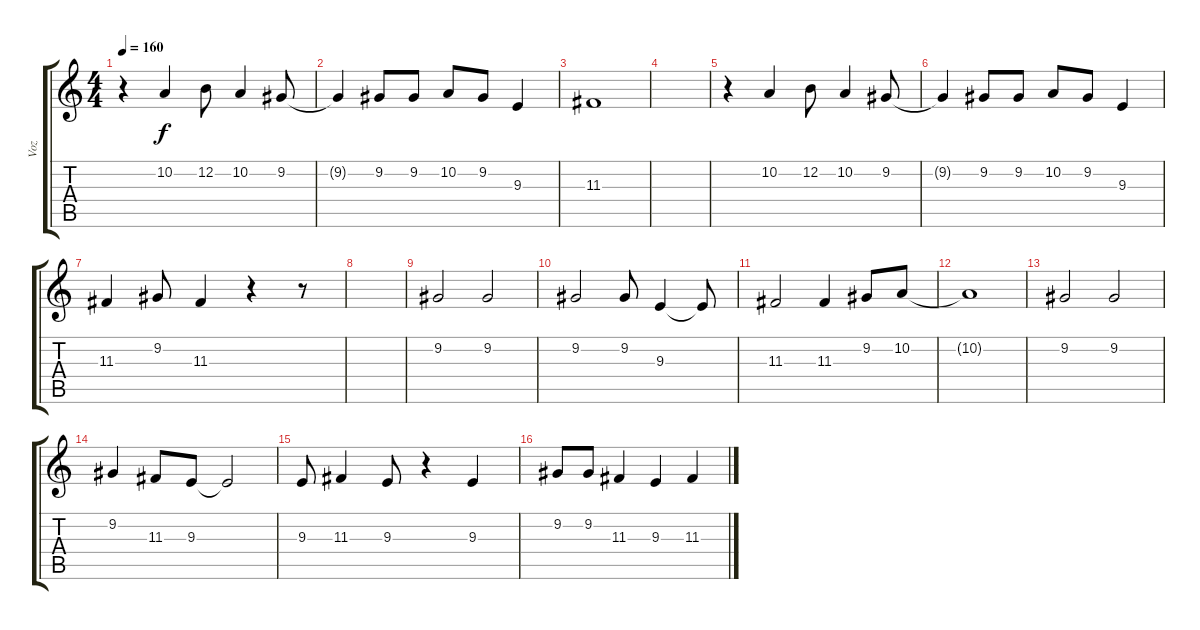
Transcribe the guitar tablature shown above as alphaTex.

\track ("Voz" "Voz") {instrument flute}
\staff {score tabs}
\tuning (E4 B3 G3 D3 A2 E2) {hide}
\ts (4 4)
\tempo 160
\clef g2
\ks c
r.4{dy f} 10.2.4 12.2.8 10.2.4 9.2.8 |
9.2{t}.4 9.2.8 9.2.8 10.2.8 9.2.8 9.3.4 |
11.3.1 |
|
r.4 10.2.4 12.2.8 10.2.4 9.2.8 |
9.2{t}.4 9.2.8 9.2.8 10.2.8 9.2.8 9.3.4 |
11.3.4 9.2.8 11.3.4 r.4 r.8 |
|
9.2.2 9.2.2 |
9.2.2 9.2.8 9.3.4 9.3{t}.8 |
11.3.2 11.3.4 9.2.8 10.2.8 |
10.2{t}.1 |
9.2.2 9.2.2 |
9.2.4 11.3.8 9.3.8 9.3{t}.2 |
9.3.8 11.3.4 9.3.8 r.4 9.3.4 |
9.2.8 9.2.8 11.3.4 9.3.4 11.3.4
